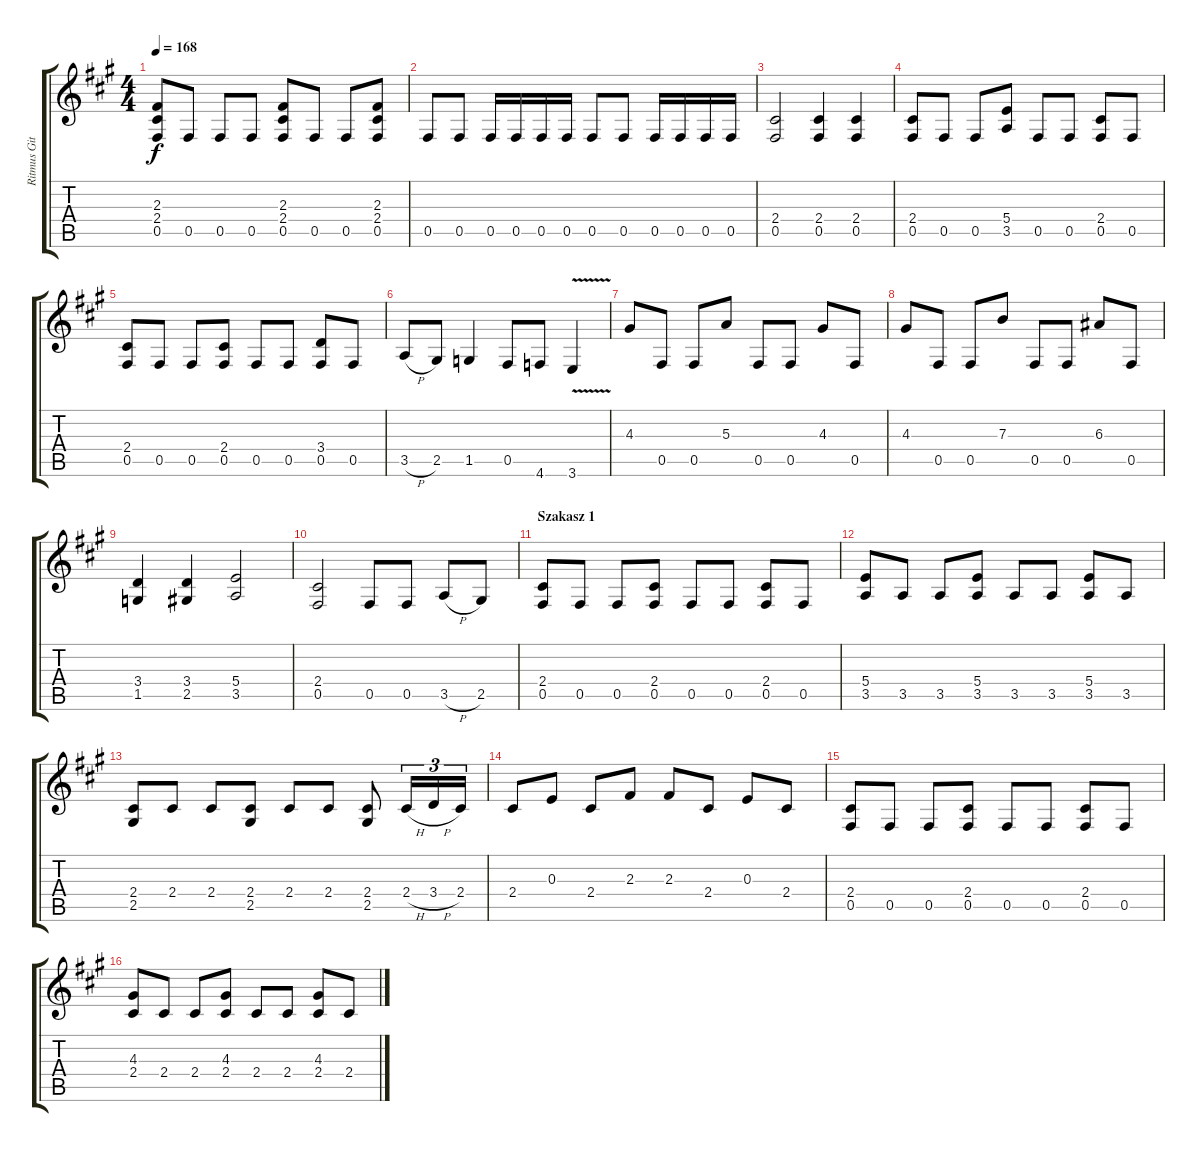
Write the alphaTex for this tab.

\track ("Ritmus Gitár 2" "Ritmus Git") {instrument distortionguitar}
\staff {score tabs}
\tuning (Db4 Ab3 E3 B2 Gb2 Db2) {hide}
\ts (4 4)
\tempo 168
\clef g2
\ks f#minor
(2.3 2.4 0.5).8{dy f} 0.5.8 0.5.8 0.5.8 (2.3 2.4 0.5).8 0.5.8 0.5.8 (2.3 2.4 0.5).8 |
0.5.8 0.5.8 0.5.16 0.5.16 0.5.16 0.5.16 0.5.8 0.5.8 0.5.16 0.5.16 0.5.16 0.5.16 |
(2.4 0.5).2 (2.4 0.5).4 (2.4 0.5).4 |
(2.4 0.5).8 0.5.8 0.5.8 (5.4 3.5).8 0.5.8 0.5.8 (2.4 0.5).8 0.5.8 |
(2.4 0.5).8 0.5.8 0.5.8 (2.4 0.5).8 0.5.8 0.5.8 (3.4 0.5).8 0.5.8 |
3.5{h}.8 2.5.8 1.5.4 0.5.8 4.6.8 3.6{v}.4 |
4.3.8 0.5.8 0.5.8 5.3.8 0.5.8 0.5.8 4.3.8 0.5.8 |
4.3.8 0.5.8 0.5.8 7.3.8 0.5.8 0.5.8 6.3.8 0.5.8 |
(3.4 1.5).4 (3.4 2.5).4 (5.4 3.5).2 |
(2.4 0.5).2 0.5.8 0.5.8 3.5{h}.8 2.5.8 |
\section ("" "Szakasz 1")
(2.4 0.5).8 0.5.8 0.5.8 (2.4 0.5).8 0.5.8 0.5.8 (2.4 0.5).8 0.5.8 |
(5.4 3.5).8 3.5.8 3.5.8 (5.4 3.5).8 3.5.8 3.5.8 (5.4 3.5).8 3.5.8 |
(2.4 2.5).8 2.4.8 2.4.8 (2.4 2.5).8 2.4.8 2.4.8 (2.4 2.5).8 2.4{h}.16{tu (3 2)} 3.4{h}.16{tu (3 2)} 2.4.16{tu (3 2)} |
2.4.8 0.3.8 2.4.8 2.3.8 2.3.8 2.4.8 0.3.8 2.4.8 |
(2.4 0.5).8 0.5.8 0.5.8 (2.4 0.5).8 0.5.8 0.5.8 (2.4 0.5).8 0.5.8 |
(4.3 2.4).8 2.4.8 2.4.8 (4.3 2.4).8 2.4.8 2.4.8 (4.3 2.4).8 2.4.8
